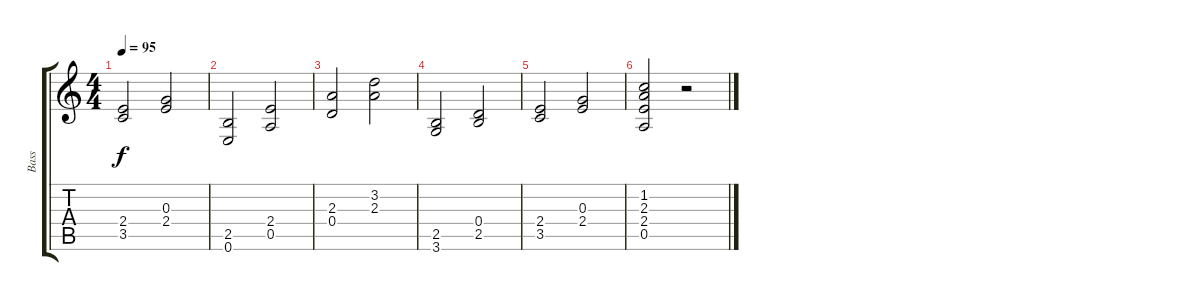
\track ("Bass" "Bass") {instrument electricbassfinger}
\staff {score tabs}
\tuning (E4 B3 G3 D3 A2 E2) {hide}
\ts (4 4)
\tempo 95
\clef g2
\ks c
(2.4 3.5).2{dy f} (0.3 2.4).2 |
(2.5 0.6).2 (2.4 0.5).2 |
(2.3 0.4).2 (3.2 2.3).2 |
(2.5 3.6).2 (0.4 2.5).2 |
(2.4 3.5).2 (0.3 2.4).2 |
(1.2 2.3 2.4 0.5).2 r.2
